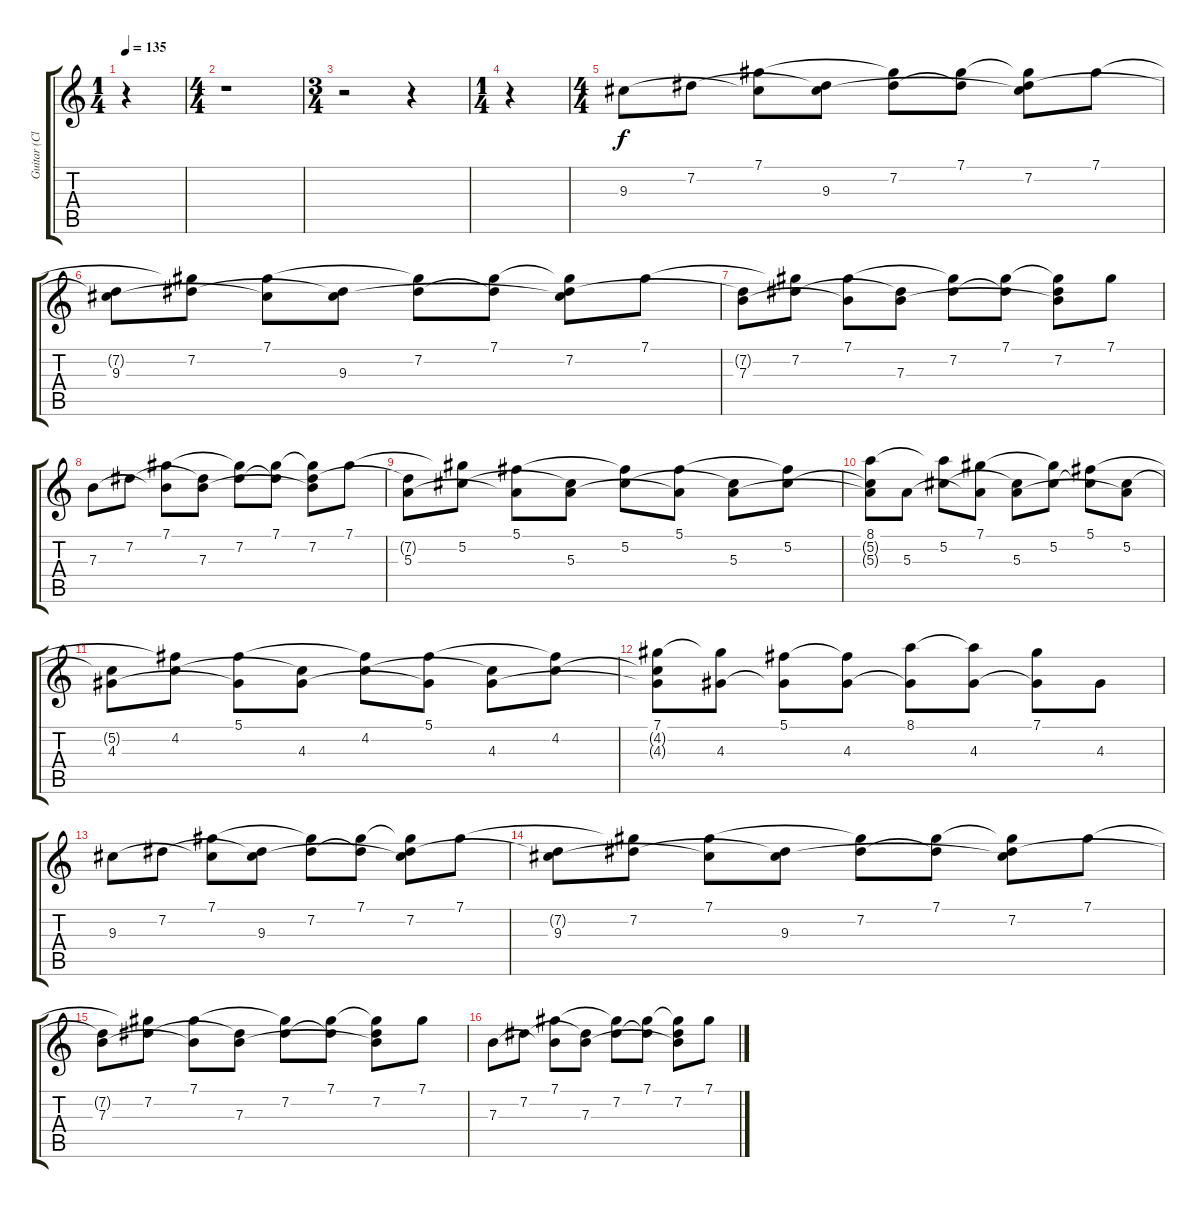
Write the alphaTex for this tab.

\track ("Guitar (Clean)" "Guitar (Cl") {instrument electricguitarclean}
\staff {score tabs}
\tuning (Db4 Ab3 E3 B2 Gb2 Db2) {hide}
\ts (1 4)
\tempo 135
\clef g2
\ks c
r.4{dy f} |
\ts (4 4)
r.1 |
\ts (3 4)
r.2 r.4 |
\ts (1 4)
r.4 |
\ts (4 4)
9.3.8 7.2.8 (7.1 9.3{t}).8 (7.2{t} 9.3).8 (7.1{t} 7.2).8 (7.1 7.2{t}).8 (7.1{t} 7.2 9.3{t}).8 7.1.8 |
(7.2{t} 9.3).8 (7.1{t} 7.2).8 (7.1 9.3{t}).8 (7.2{t} 9.3).8 (7.1{t} 7.2).8 (7.1 7.2{t}).8 (7.1{t} 7.2 9.3{t}).8 7.1.8 |
(7.2{t} 7.3).8 (7.1{t} 7.2).8 (7.1 7.3{t}).8 (7.2{t} 7.3).8 (7.1{t} 7.2).8 (7.1 7.2{t}).8 (7.1{t} 7.2 7.3{t}).8 7.1.8 |
7.3.8 7.2.8 (7.1 7.3{t}).8 (7.2{t} 7.3).8 (7.1{t} 7.2).8 (7.1 7.2{t}).8 (7.1{t} 7.2 7.3{t}).8 7.1.8 |
(7.2{t} 5.3).8 (7.1{t} 5.2).8 (5.1 5.3{t}).8 (5.2{t} 5.3).8 (5.1{t} 5.2).8 (5.1 5.3{t}).8 (5.2{t} 5.3).8 (5.1{t} 5.2).8 |
(8.1 5.2{t} 5.3{t}).8 5.3.8 (8.1{t} 5.2).8 (7.1 5.3{t}).8 (5.2{t} 5.3).8 (7.1{t} 5.2).8 (5.1 5.2{t}).8 (5.2 5.3{t}).8 |
(5.2{t} 4.3).8 (5.1{t} 4.2).8 (5.1 4.3{t}).8 (4.2{t} 4.3).8 (5.1{t} 4.2).8 (5.1 4.3{t}).8 (4.2{t} 4.3).8 (5.1{t} 4.2).8 |
(7.1 4.2{t} 4.3{t}).8 (7.1{t} 4.3).8 (5.1 4.3{t}).8 (5.1{t} 4.3).8 (8.1 4.3{t}).8 (8.1{t} 4.3).8 (7.1 4.3{t}).8 4.3.8 |
9.3.8 7.2.8 (7.1 9.3{t}).8 (7.2{t} 9.3).8 (7.1{t} 7.2).8 (7.1 7.2{t}).8 (7.1{t} 7.2 9.3{t}).8 7.1.8 |
(7.2{t} 9.3).8 (7.1{t} 7.2).8 (7.1 9.3{t}).8 (7.2{t} 9.3).8 (7.1{t} 7.2).8 (7.1 7.2{t}).8 (7.1{t} 7.2 9.3{t}).8 7.1.8 |
(7.2{t} 7.3).8 (7.1{t} 7.2).8 (7.1 7.3{t}).8 (7.2{t} 7.3).8 (7.1{t} 7.2).8 (7.1 7.2{t}).8 (7.1{t} 7.2 7.3{t}).8 7.1.8 |
7.3.8 7.2.8 (7.1 7.3{t}).8 (7.2{t} 7.3).8 (7.1{t} 7.2).8 (7.1 7.2{t}).8 (7.1{t} 7.2 7.3{t}).8 7.1.8
